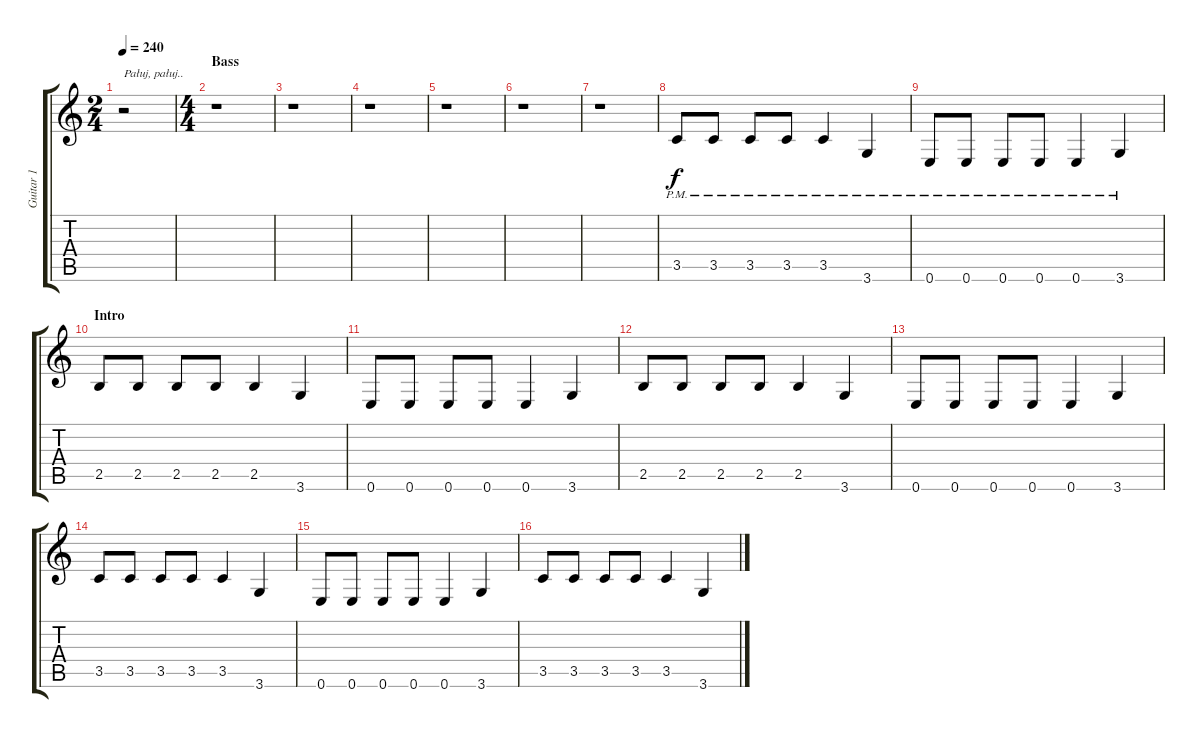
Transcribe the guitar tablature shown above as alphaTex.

\track ("Guitar 1" "Guitar 1") {instrument distortionguitar}
\staff {score tabs}
\tuning (E4 B3 G3 D3 A2 E2) {hide}
\ts (2 4)
\tempo 240
\clef g2
\ks c
r.2{txt "Pałuj, pałuj.." dy f instrument distortionguitar} |
\ts (4 4)
\section ("" "Bass")
r.1 |
r.1 |
r.1 |
r.1 |
r.1 |
r.1 |
3.5{pm}.8 3.5{pm}.8 3.5{pm}.8 3.5{pm}.8 3.5{pm}.4 3.6{pm}.4 |
0.6{pm}.8 0.6{pm}.8 0.6{pm}.8 0.6{pm}.8 0.6{pm}.4 3.6{pm}.4 |
\section ("" "Intro")
2.5.8 2.5.8 2.5.8 2.5.8 2.5.4 3.6.4 |
0.6.8 0.6.8 0.6.8 0.6.8 0.6.4 3.6.4 |
2.5.8 2.5.8 2.5.8 2.5.8 2.5.4 3.6.4 |
0.6.8 0.6.8 0.6.8 0.6.8 0.6.4 3.6.4 |
3.5.8 3.5.8 3.5.8 3.5.8 3.5.4 3.6.4 |
0.6.8 0.6.8 0.6.8 0.6.8 0.6.4 3.6.4 |
3.5.8 3.5.8 3.5.8 3.5.8 3.5.4 3.6.4
